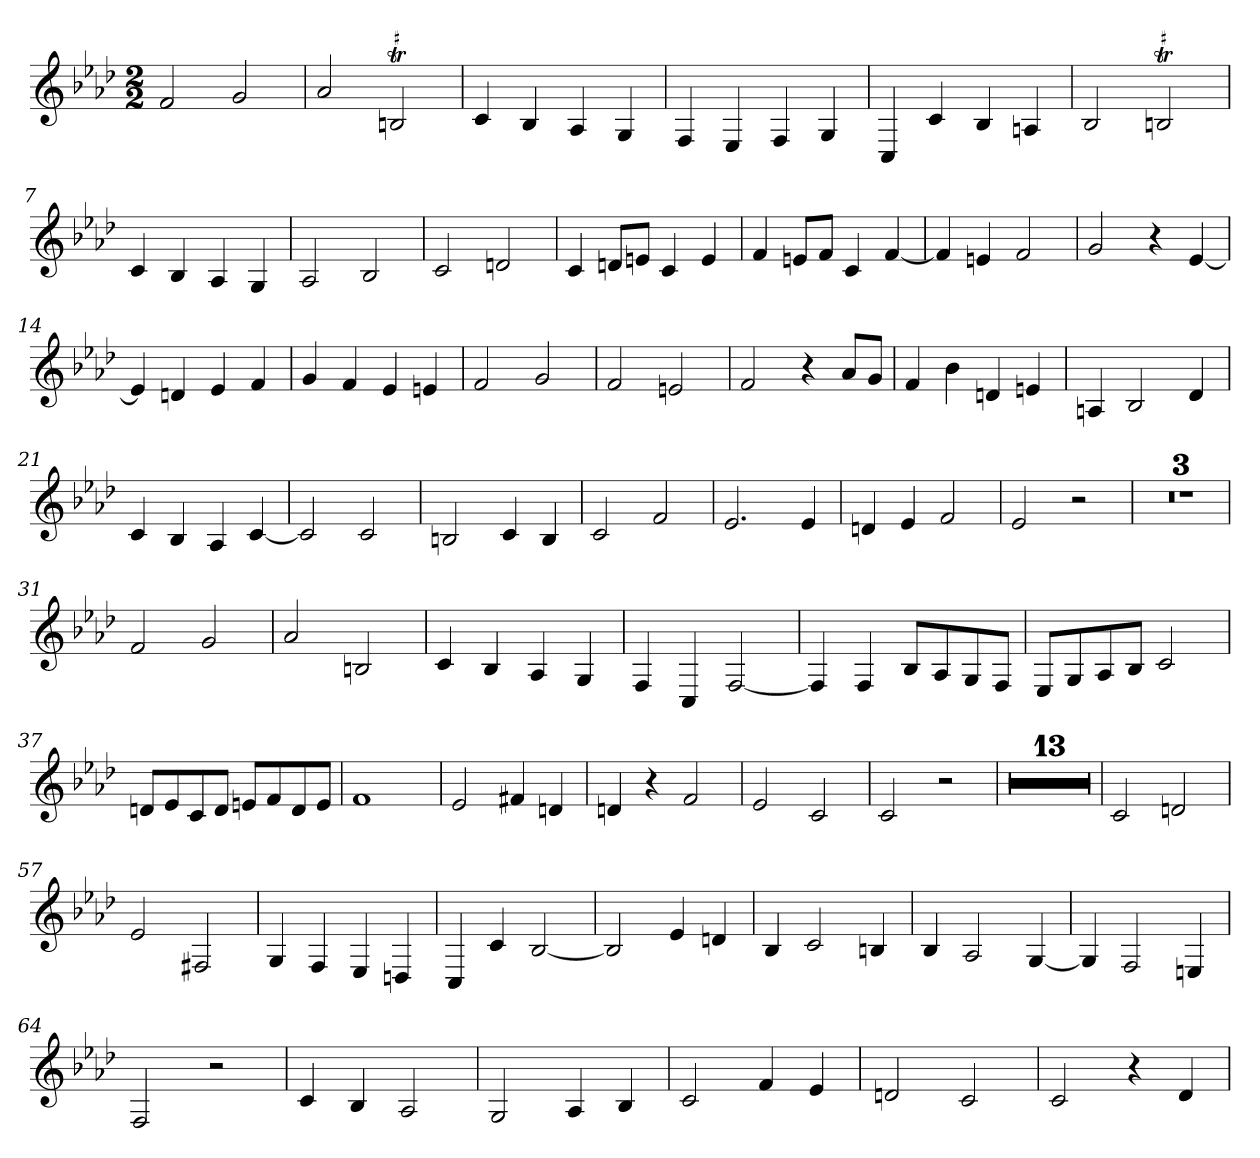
**kern
*part1
*staff1
*k[b-e-a-d-]
*M2/2
*MM76
=1
2f
2g
=2
2a-
!LO:TR:acc=#
2BnT
=3
4c
4B-
4A-
4G
=4
4F
4E-
4F
4G
=5
4C
4c
4B-
4An
=6
2B-
!LO:TR:acc=#
2BnT
=7
4c
4B-
4A-
4G
=8
2A-
2B-
=9
2c
2dn
=10
4c
8dnL
8enJ
4c
4e
=11
4f
8enL
8fJ
4c
[4f
=12
4f]
4en
2f
=13
2g
4r
[4e-
=14
4e-]
4dn
4e-
4f
=15
4g
4f
4e-
4en
=16
2f
2g
=17
2f
2en
=18
2f
4r
8a-L
8gJ
=19
4f
4b-
4dn
4en
=20
4An
2B-
4d-
=21
4c
4B-
4A-
[4c
=22
2c]
2c
=23
2Bn
4c
4B
=24
2c
2f
=25
2.e-
4e-
=26
4dn
4e-
2f
=27
2e-
2r
=28
1r
=29
1r
=30
1r
=31
2f
2g
=32
2a-
2Bn
=33
4c
4B-
4A-
4G
=34
4F
4C
[2F
=35
4F]
4F
8B-L
8A-
8G
8FJ
=36
8E-L
8G
8A-
8B-J
2c
=37
8dnL
8e-
8c
8dJ
8enL
8f
8d
8eJ
=38
1f
=39
2e-
4f#X
4dn
=40
4dn
4r
2f
=41
2e-
2c
=42
2c
2r
=43
1r
=44
1r
=45
1r
=46
1r
=47
1r
=48
1r
=49
1r
=50
1r
=51
1r
=52
1r
=53
1r
=54
1r
=55
1r
=56
2c
2dn
=57
2e-
2F#X
=58
4G
4F
4E-
4Dn
=59
4C
4c
[2B-
=60
2B-]
4e-
4dn
=61
4B-
2c
4Bn
=62
4B-
2A-
[4G
=63
4G]
2F
4En
=64
2F
2r
=65
4c
4B-
2A-
=66
2G
4A-
4B-
=67
2c
4f
4e-
=68
2dn
2c
=69
2c
4r
4d-
=
*-
